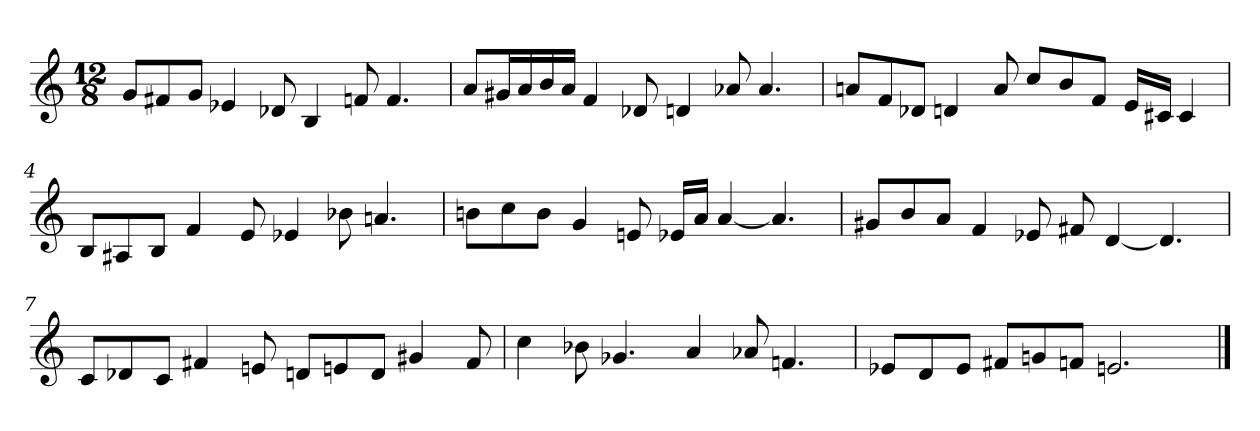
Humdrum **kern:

**kern
*part1
*staff1
*clefG2
*k[]
*C:
*M12/8
=1
8g/L
8f#X/
8g/J
4e-X/
8d-X/
4B/
8fn/
4.f/
=2
8a/L
16g#X/L
16a/
16b/
16a/JJ
4f/
8d-X/
4dn/
8a-X/
4.a-/
=3
8an/L
8f/
8d-X/J
4dn/
8a/
8cc/L
8b/
8f/J
16e/LL
16c#X/JJ
4c#/
=4
8B/L
8A#X/
8B/J
4f/
8e/
4e-X/
8b-X\
4.an/
=5
8bn\L
8cc\
8b\J
4g/
8en/
16e-X/LL
16a/JJ
[4a/
4.a/]
=6
8g#X/L
8b/
8a/J
4f/
8e-X/
8f#X/
[4d/
4.d/]
=7
8c/L
8d-X/
8c/J
4f#X/
8en/
8dn/L
8en/
8d/J
4g#X/
8f#/
=8
4cc\
8b-X\
4.g-X/
4a/
8a-X/
4.fn/
=9
8e-X/L
8d/
8e-/J
8f#X/L
8gn/
8fn/J
2.en/
==
*-
